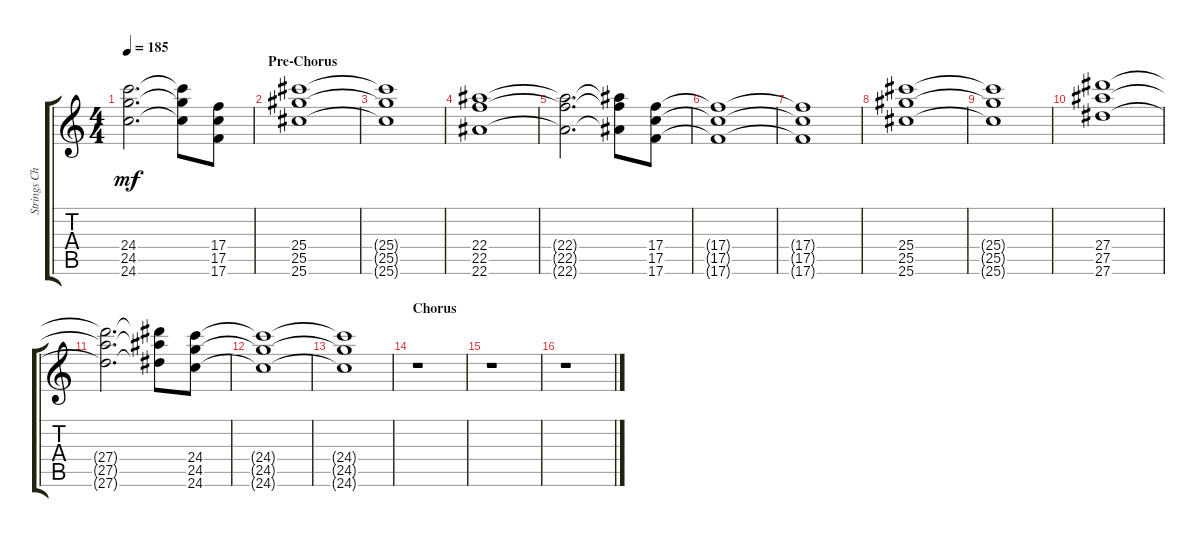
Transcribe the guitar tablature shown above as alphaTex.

\track ("Strings Chords" "Strings Ch") {instrument electricguitarclean}
\staff {score tabs}
\tuning (D4 A3 F3 C3 G2 C2) {hide}
\ts (4 4)
\tempo 185
\clef g2
\ks aminor
(24.4{t} 24.5{t} 24.6{t}).2{d dy mf} (24.4{t} 24.5{t} 24.6{t}).8 (17.4 17.5 17.6).8 |
\section ("" "Pre-Chorus")
(25.4 25.5 25.6).1 |
(25.4{t} 25.5{t} 25.6{t}).1 |
(22.4 22.5 22.6).1 |
(22.4{t} 22.5{t} 22.6{t}).2{d} (22.4{t} 22.5{t} 22.6{t}).8 (17.4 17.5 17.6).8 |
(17.4{t} 17.5{t} 17.6{t}).1 |
(17.4{t} 17.5{t} 17.6{t}).1 |
(25.4 25.5 25.6).1 |
(25.4{t} 25.5{t} 25.6{t}).1 |
(27.4 27.5 27.6).1 |
(27.4{t} 27.5{t} 27.6{t}).2{d} (27.4{t} 27.5{t} 27.6{t}).8 (24.4 24.5 24.6).8 |
(24.4{t} 24.5{t} 24.6{t}).1 |
(24.4{t} 24.5{t} 24.6{t}).1 |
\section ("" "Chorus")
r.1 |
r.1 |
r.1
